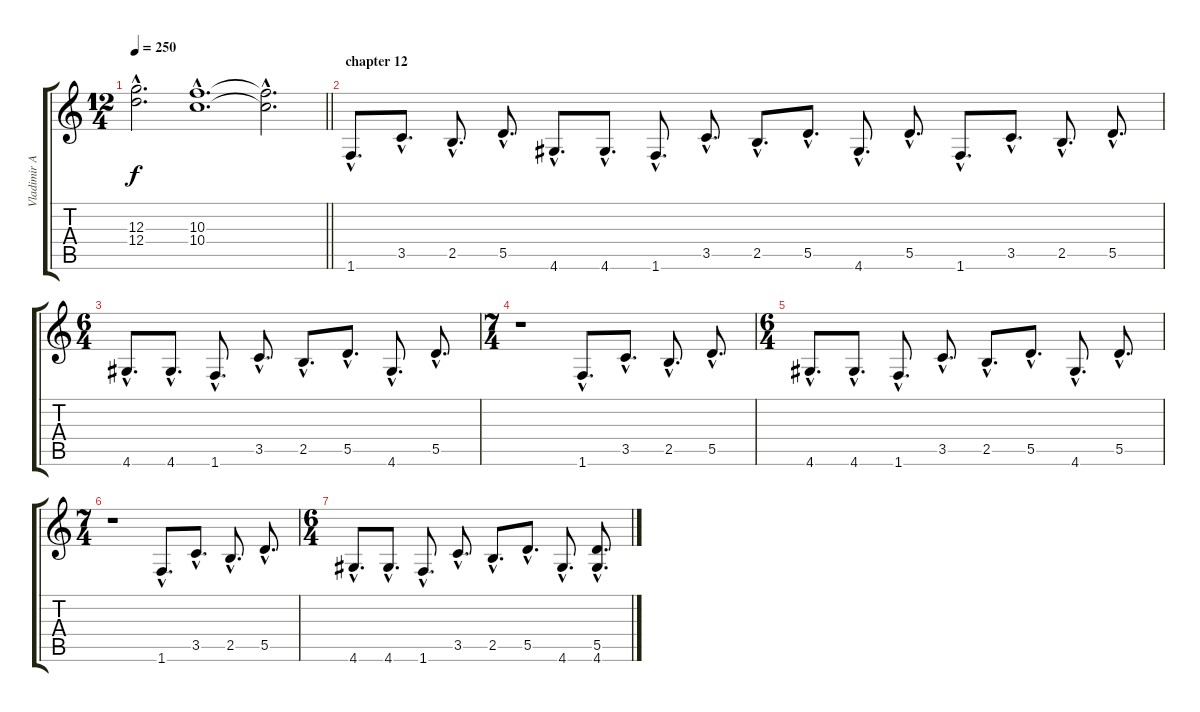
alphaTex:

\track ("Vladimir Antipov guitar" "Vladimir A") {instrument distortionguitar}
\staff {score tabs}
\tuning (E4 B3 G3 D3 A2 E2) {hide}
\ts (12 4)
\tempo 250
\clef g2
\barLineRight lightlight
\ks c
(12.3{hac t} 12.4{hac t}).2{d dy f} (10.3{hac} 10.4{hac}).1{d} (10.3{hac t} 10.4{hac t}).2{d} |
\section ("" "chapter 12")
1.6{hac}.8{d} 3.5{hac}.8{d} 2.5{hac}.8{d} 5.5{hac}.8{d} 4.6{hac}.8{d} 4.6{hac}.8{d} 1.6{hac}.8{d} 3.5{hac}.8{d} 2.5{hac}.8{d} 5.5{hac}.8{d} 4.6{hac}.8{d} 5.5{hac}.8{d} 1.6{hac}.8{d} 3.5{hac}.8{d} 2.5{hac}.8{d} 5.5{hac}.8{d} |
\ts (6 4)
4.6{hac}.8{d} 4.6{hac}.8{d} 1.6{hac}.8{d} 3.5{hac}.8{d} 2.5{hac}.8{d} 5.5{hac}.8{d} 4.6{hac}.8{d} 5.5{hac}.8{d} |
\ts (7 4)
r.1 1.6{hac}.8{d} 3.5{hac}.8{d} 2.5{hac}.8{d} 5.5{hac}.8{d} |
\ts (6 4)
4.6{hac}.8{d} 4.6{hac}.8{d} 1.6{hac}.8{d} 3.5{hac}.8{d} 2.5{hac}.8{d} 5.5{hac}.8{d} 4.6{hac}.8{d} 5.5{hac}.8{d} |
\ts (7 4)
r.1 1.6{hac}.8{d} 3.5{hac}.8{d} 2.5{hac}.8{d} 5.5{hac}.8{d} |
\ts (6 4)
4.6{hac}.8{d} 4.6{hac}.8{d} 1.6{hac}.8{d} 3.5{hac}.8{d} 2.5{hac}.8{d} 5.5{hac}.8{d} 4.6{hac}.8{d} (5.5{hac} 4.6{hac}).8{d}
